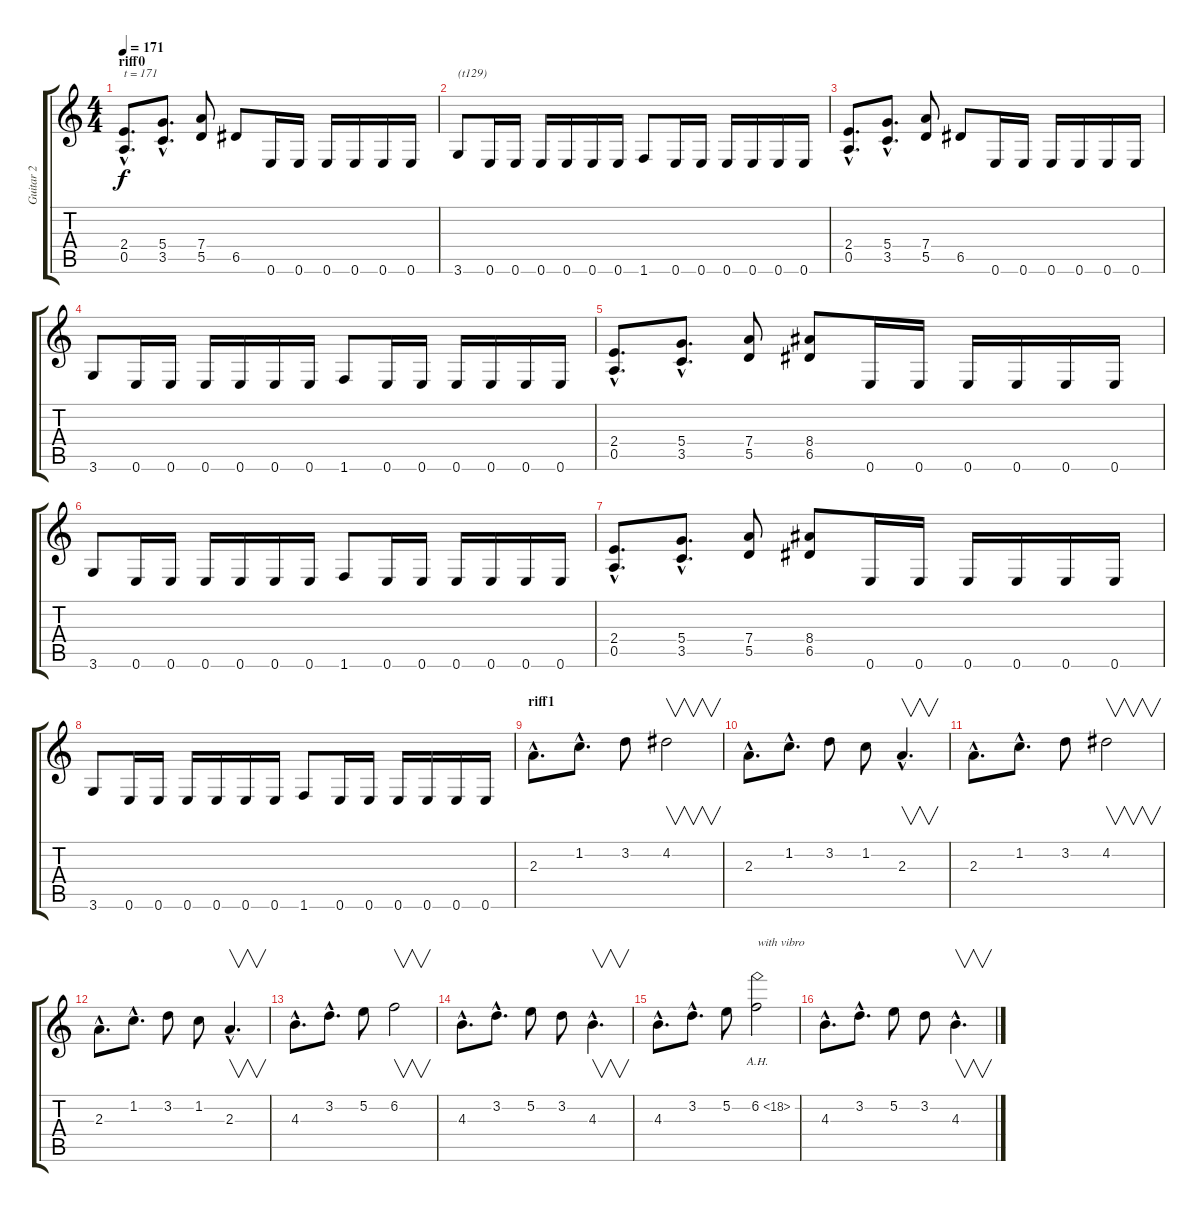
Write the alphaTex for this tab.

\track ("Guitar 2" "Guitar 2") {instrument distortionguitar}
\staff {score tabs}
\tuning (E4 B3 G3 D3 A2 E2) {hide}
\ts (4 4)
\section ("" "riff0")
\tempo 171
\clef g2
\ks c
(2.4{hac} 0.5{hac}).8{d txt "t = 171" dy f instrument distortionguitar} (5.4{hac} 3.5{hac}).8{d} (7.4 5.5).8 6.5.8 0.6.16 0.6.16 0.6.16 0.6.16 0.6.16 0.6.16 |
3.6.8{txt "(t129)"} 0.6.16 0.6.16 0.6.16 0.6.16 0.6.16 0.6.16 1.6.8 0.6.16 0.6.16 0.6.16 0.6.16 0.6.16 0.6.16 |
(2.4{hac} 0.5{hac}).8{d} (5.4{hac} 3.5{hac}).8{d} (7.4 5.5).8 6.5.8 0.6.16 0.6.16 0.6.16 0.6.16 0.6.16 0.6.16 |
3.6.8 0.6.16 0.6.16 0.6.16 0.6.16 0.6.16 0.6.16 1.6.8 0.6.16 0.6.16 0.6.16 0.6.16 0.6.16 0.6.16 |
(2.4{hac} 0.5{hac}).8{d} (5.4{hac} 3.5{hac}).8{d} (7.4 5.5).8 (8.4 6.5).8 0.6.16 0.6.16 0.6.16 0.6.16 0.6.16 0.6.16 |
3.6.8 0.6.16 0.6.16 0.6.16 0.6.16 0.6.16 0.6.16 1.6.8 0.6.16 0.6.16 0.6.16 0.6.16 0.6.16 0.6.16 |
(2.4{hac} 0.5{hac}).8{d} (5.4{hac} 3.5{hac}).8{d} (7.4 5.5).8 (8.4 6.5).8 0.6.16 0.6.16 0.6.16 0.6.16 0.6.16 0.6.16 |
3.6.8 0.6.16 0.6.16 0.6.16 0.6.16 0.6.16 0.6.16 1.6.8 0.6.16 0.6.16 0.6.16 0.6.16 0.6.16 0.6.16 |
\section ("" "riff1")
2.3{hac}.8{d} 1.2{hac}.8{d} 3.2.8 4.2.2{v} |
2.3{hac}.8{d} 1.2{hac}.8{d} 3.2.8 1.2.8 2.3{hac}.4{v d} |
2.3{hac}.8{d} 1.2{hac}.8{d} 3.2.8 4.2.2{v} |
2.3{hac}.8{d} 1.2{hac}.8{d} 3.2.8 1.2.8 2.3{hac}.4{v d} |
4.3{hac}.8{d} 3.2{hac}.8{d} 5.2.8 6.2.2{v} |
4.3{hac}.8{d} 3.2{hac}.8{d} 5.2.8 3.2.8 4.3{hac}.4{v d} |
4.3{hac}.8{d} 3.2{hac}.8{d} 5.2.8 6.2{ah 12}.2{txt "with vibro"} |
4.3{hac}.8{d} 3.2{hac}.8{d} 5.2.8 3.2.8 4.3{hac}.4{v d}
